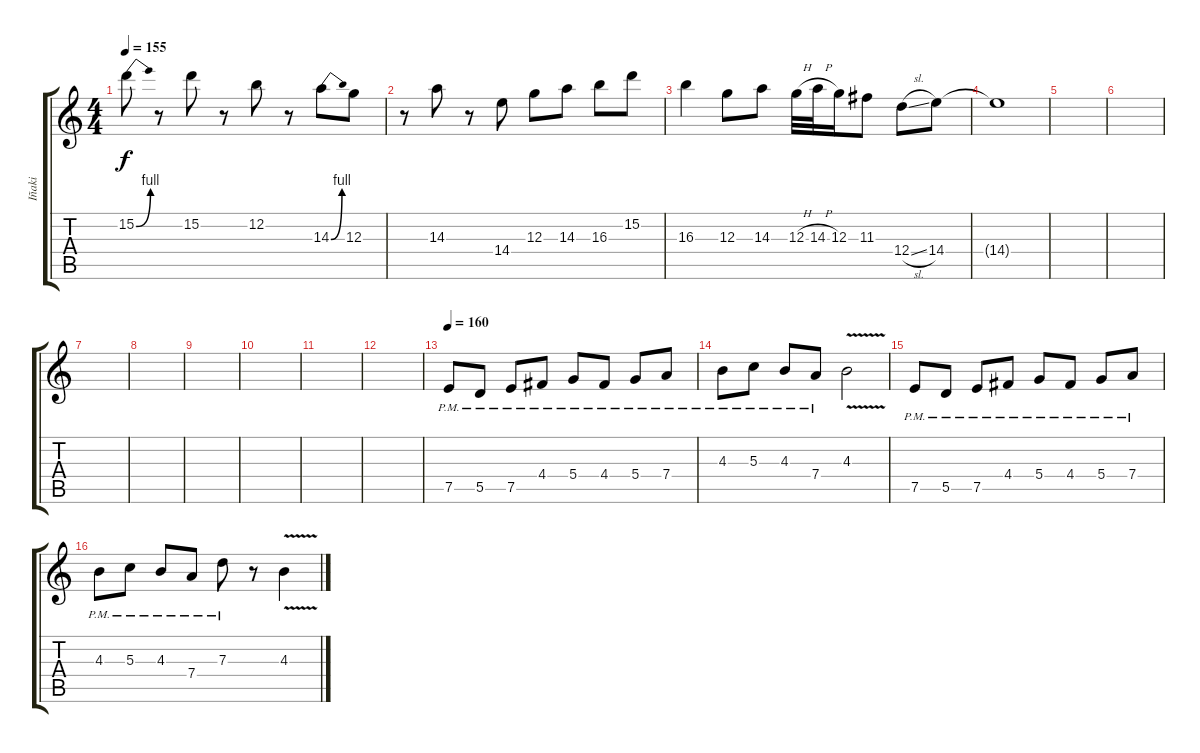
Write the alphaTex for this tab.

\track ("Iñaki" "Iñaki") {instrument electricguitarjazz}
\staff {score tabs}
\tuning (E4 B3 G3 D3 A2 E2) {hide}
\ts (4 4)
\tempo 155
\clef g2
\ks c
15.2{be (bend 0 0 60 4)}.8{dy f} r.8 15.2.8 r.8 12.2.8 r.8 14.3{be (bend 0 0 60 4)}.8 12.3.8 |
r.8 14.3.8 r.8 14.4.8 12.3.8 14.3.8 16.3.8 15.2.8 |
16.3.4 12.3.8 14.3.8 12.3{h}.32 14.3{h}.32 12.3.16 11.3.8 12.4{sl}.8 14.4.8 |
14.4{t}.1 |
|
|
|
|
|
|
|
|
\tempo 160
7.5{pm}.8{volume 11 instrument overdrivenguitar} 5.5{pm}.8 7.5{pm}.8 4.4{pm}.8 5.4{pm}.8 4.4{pm}.8 5.4{pm}.8 7.4{pm}.8 |
4.3{pm}.8 5.3{pm}.8 4.3{pm}.8 7.4{pm}.8 4.3{v}.2 |
7.5{pm}.8 5.5{pm}.8 7.5{pm}.8 4.4{pm}.8 5.4{pm}.8 4.4{pm}.8 5.4{pm}.8 7.4{pm}.8 |
4.3{pm}.8 5.3{pm}.8 4.3{pm}.8 7.4{pm}.8 7.3{pm}.8 r.8 4.3{v}.4
